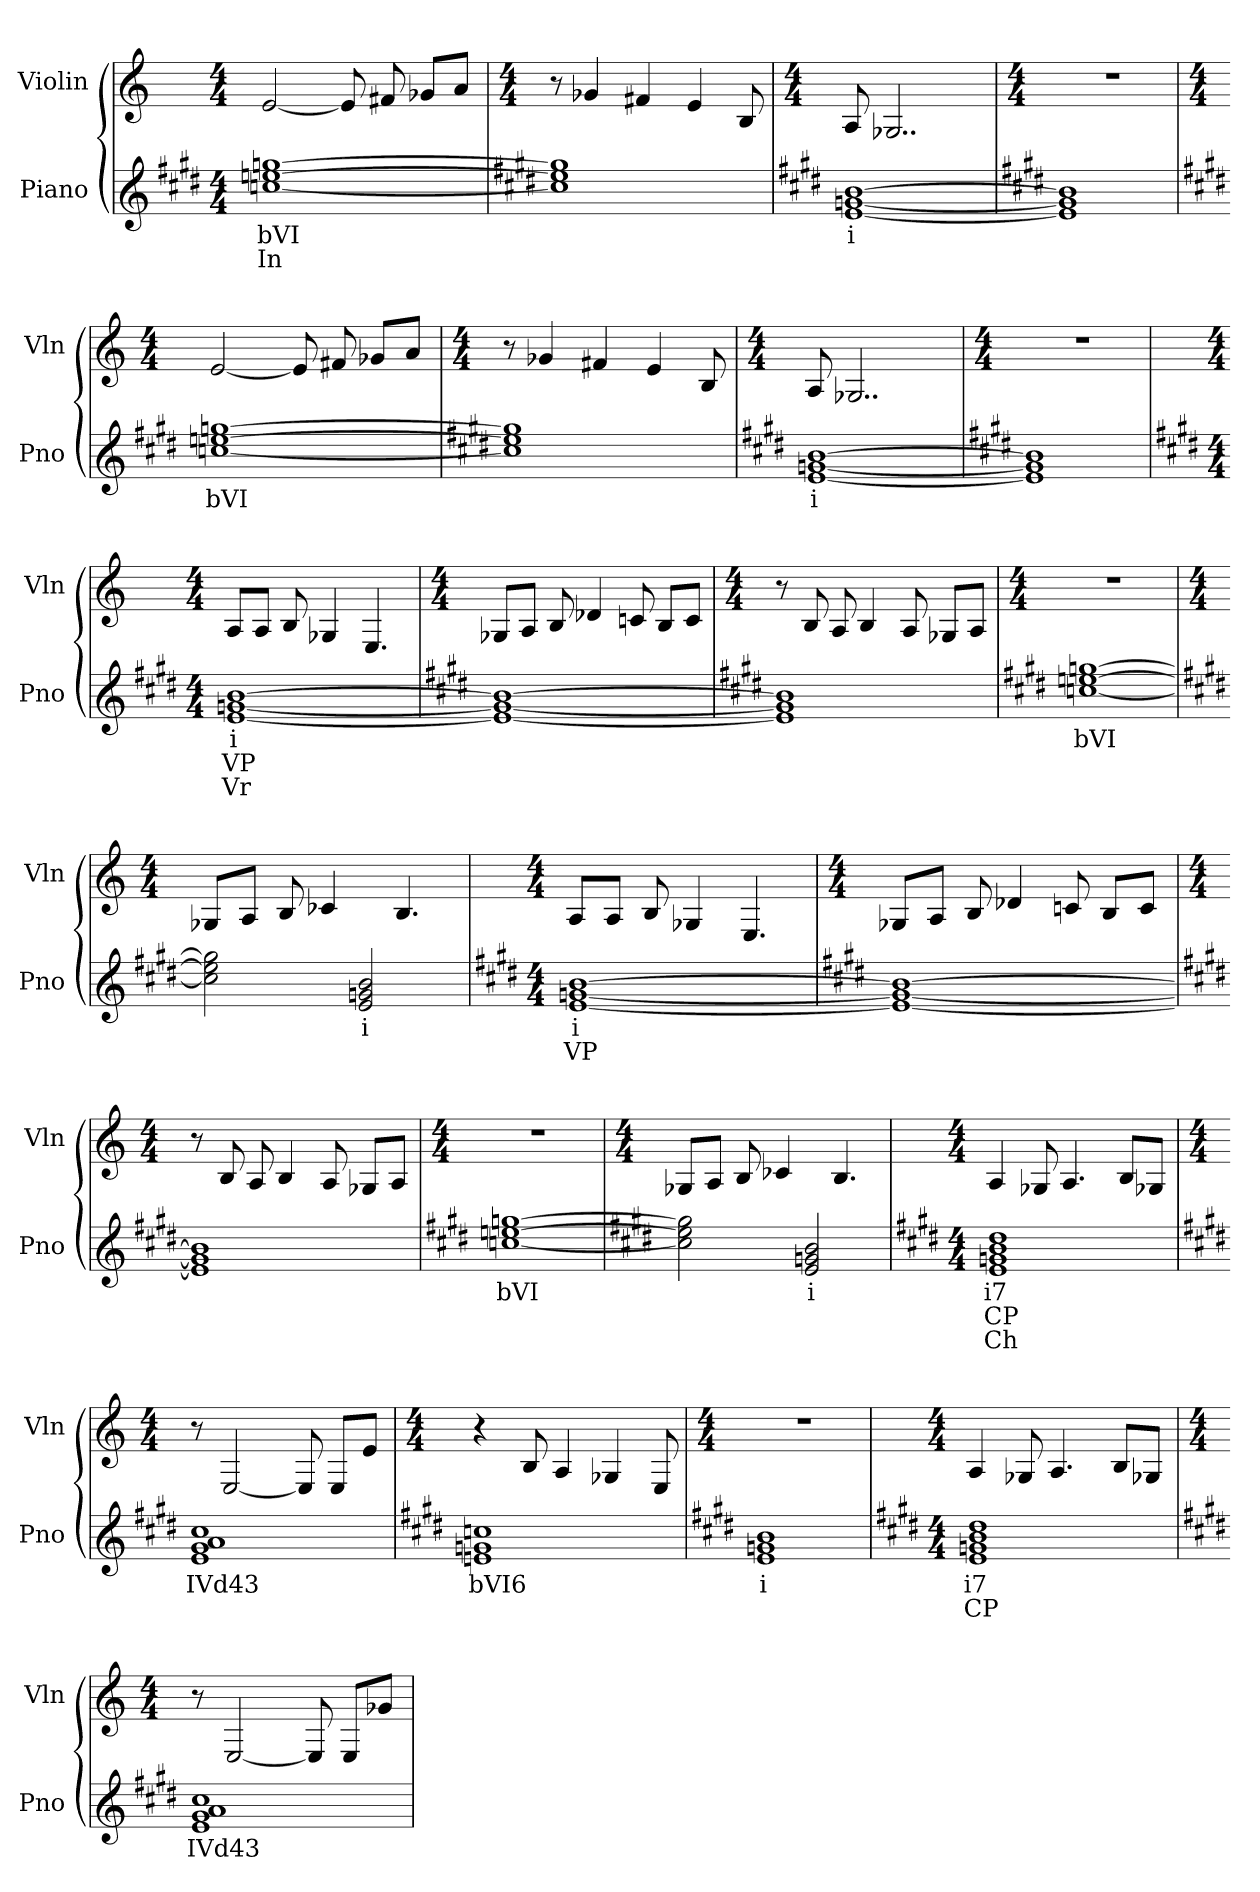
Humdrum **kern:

**kern	**text	**text	**text	**kern
*part2	*part2	*part2	*part2	*part1
*staff2	*staff2	*staff2	*staff2	*staff1
*I"Piano	*	*	*	*I"Violin
*I'Pno	*	*	*	*I'Vln
*k[f#c#g#d#]	*	*	*	*
*E:	*	*	*	*
*M4/4	*	*	*	*M4/4
=	=	=	=	=
[1ccn [1een [1ggn	bVI	In	.	[2e
.	.	.	.	8e]
.	.	.	.	8f#X
.	.	.	.	8g-XL
.	.	.	.	8aJ
=	=	=	=	=
*k[f#c#g#d#]	*	*	*	*
*E:	*	*	*	*
*	*	*	*	*M4/4
1ccn] 1een] 1ggn]	.	.	.	8r
.	.	.	.	4g-X
.	.	.	.	4f#X
.	.	.	.	4e
.	.	.	.	8B
=	=	=	=	=
*k[f#c#g#d#]	*	*	*	*
*E:	*	*	*	*
*	*	*	*	*M4/4
[1e [1gn [1b	i	.	.	8A
.	.	.	.	2..G-X
=	=	=	=	=
*k[f#c#g#d#]	*	*	*	*
*E:	*	*	*	*
*	*	*	*	*M4/4
1e] 1gn] 1b]	.	.	.	1r
=	=	=	=	=
*k[f#c#g#d#]	*	*	*	*
*E:	*	*	*	*
*	*	*	*	*M4/4
[1ccn [1een [1ggn	bVI	.	.	[2e
.	.	.	.	8e]
.	.	.	.	8f#X
.	.	.	.	8g-XL
.	.	.	.	8aJ
=	=	=	=	=
*k[f#c#g#d#]	*	*	*	*
*E:	*	*	*	*
*	*	*	*	*M4/4
1ccn] 1een] 1ggn]	.	.	.	8r
.	.	.	.	4g-X
.	.	.	.	4f#X
.	.	.	.	4e
.	.	.	.	8B
=	=	=	=	=
*k[f#c#g#d#]	*	*	*	*
*E:	*	*	*	*
*	*	*	*	*M4/4
[1e [1gn [1b	i	.	.	8A
.	.	.	.	2..G-X
=	=	=	=	=
*k[f#c#g#d#]	*	*	*	*
*E:	*	*	*	*
*	*	*	*	*M4/4
1e] 1gn] 1b]	.	.	.	1r
=	=	=	=	=
*k[f#c#g#d#]	*	*	*	*
*E:	*	*	*	*
*M4/4	*	*	*	*M4/4
[1e [1gn [1b	i	VP	Vr	8AL
.	.	.	.	8AJ
.	.	.	.	8B
.	.	.	.	4G-X
.	.	.	.	4.E
=	=	=	=	=
*k[f#c#g#d#]	*	*	*	*
*E:	*	*	*	*
*	*	*	*	*M4/4
1e_ 1gn_ 1b_	.	.	.	8G-XL
.	.	.	.	8AJ
.	.	.	.	8B
.	.	.	.	4d-X
.	.	.	.	8cn
.	.	.	.	8BL
.	.	.	.	8cJ
=	=	=	=	=
*k[f#c#g#d#]	*	*	*	*
*E:	*	*	*	*
*	*	*	*	*M4/4
1e] 1gn] 1b]	.	.	.	8r
.	.	.	.	8B
.	.	.	.	8A
.	.	.	.	4B
.	.	.	.	8A
.	.	.	.	8G-XL
.	.	.	.	8AJ
=	=	=	=	=
*k[f#c#g#d#]	*	*	*	*
*E:	*	*	*	*
*	*	*	*	*M4/4
[1ccn [1een [1ggn	bVI	.	.	1r
=	=	=	=	=
*k[f#c#g#d#]	*	*	*	*
*E:	*	*	*	*
*	*	*	*	*M4/4
2ccn] 2een] 2ggn]	.	.	.	8G-XL
.	.	.	.	8AJ
.	.	.	.	8B
.	.	.	.	4c-X
2e 2gn 2b	i	.	.	.
.	.	.	.	4.B
=	=	=	=	=
*k[f#c#g#d#]	*	*	*	*
*E:	*	*	*	*
*M4/4	*	*	*	*M4/4
[1e [1gn [1b	i	VP	.	8AL
.	.	.	.	8AJ
.	.	.	.	8B
.	.	.	.	4G-X
.	.	.	.	4.E
=	=	=	=	=
*k[f#c#g#d#]	*	*	*	*
*E:	*	*	*	*
*	*	*	*	*M4/4
1e_ 1gn_ 1b_	.	.	.	8G-XL
.	.	.	.	8AJ
.	.	.	.	8B
.	.	.	.	4d-X
.	.	.	.	8cn
.	.	.	.	8BL
.	.	.	.	8cJ
=	=	=	=	=
*k[f#c#g#d#]	*	*	*	*
*E:	*	*	*	*
*	*	*	*	*M4/4
1e] 1gn] 1b]	.	.	.	8r
.	.	.	.	8B
.	.	.	.	8A
.	.	.	.	4B
.	.	.	.	8A
.	.	.	.	8G-XL
.	.	.	.	8AJ
=	=	=	=	=
*k[f#c#g#d#]	*	*	*	*
*E:	*	*	*	*
*	*	*	*	*M4/4
[1ccn [1een [1ggn	bVI	.	.	1r
=	=	=	=	=
*k[f#c#g#d#]	*	*	*	*
*E:	*	*	*	*
*	*	*	*	*M4/4
2ccn] 2een] 2ggn]	.	.	.	8G-XL
.	.	.	.	8AJ
.	.	.	.	8B
.	.	.	.	4c-X
2e 2gn 2b	i	.	.	.
.	.	.	.	4.B
=	=	=	=	=
*k[f#c#g#d#]	*	*	*	*
*E:	*	*	*	*
*M4/4	*	*	*	*M4/4
1e 1gn 1b 1dd#	i7	CP	Ch	4A
.	.	.	.	8G-X
.	.	.	.	4.A
.	.	.	.	8BL
.	.	.	.	8G-XJ
=	=	=	=	=
*k[f#c#g#d#]	*	*	*	*
*E:	*	*	*	*
*	*	*	*	*M4/4
1e 1g# 1a 1cc#	IVd43	.	.	8r
.	.	.	.	[2E
.	.	.	.	8E]
.	.	.	.	8EL
.	.	.	.	8eJ
=	=	=	=	=
*k[f#c#g#d#]	*	*	*	*
*E:	*	*	*	*
*	*	*	*	*M4/4
1en 1gn 1ccn	bVI6	.	.	4r
.	.	.	.	8B
.	.	.	.	4A
.	.	.	.	4G-X
.	.	.	.	8E
=	=	=	=	=
*k[f#c#g#d#]	*	*	*	*
*E:	*	*	*	*
*	*	*	*	*M4/4
1e 1gn 1b	i	.	.	1r
=	=	=	=	=
*k[f#c#g#d#]	*	*	*	*
*E:	*	*	*	*
*M4/4	*	*	*	*M4/4
1e 1gn 1b 1dd#	i7	CP	.	4A
.	.	.	.	8G-X
.	.	.	.	4.A
.	.	.	.	8BL
.	.	.	.	8G-XJ
=	=	=	=	=
*k[f#c#g#d#]	*	*	*	*
*E:	*	*	*	*
*	*	*	*	*M4/4
1e 1g# 1a 1cc#	IVd43	.	.	8r
.	.	.	.	[2E
.	.	.	.	8E]
.	.	.	.	8EL
.	.	.	.	8g-XJ
=	=	=	=	=
*-	*-	*-	*-	*-
